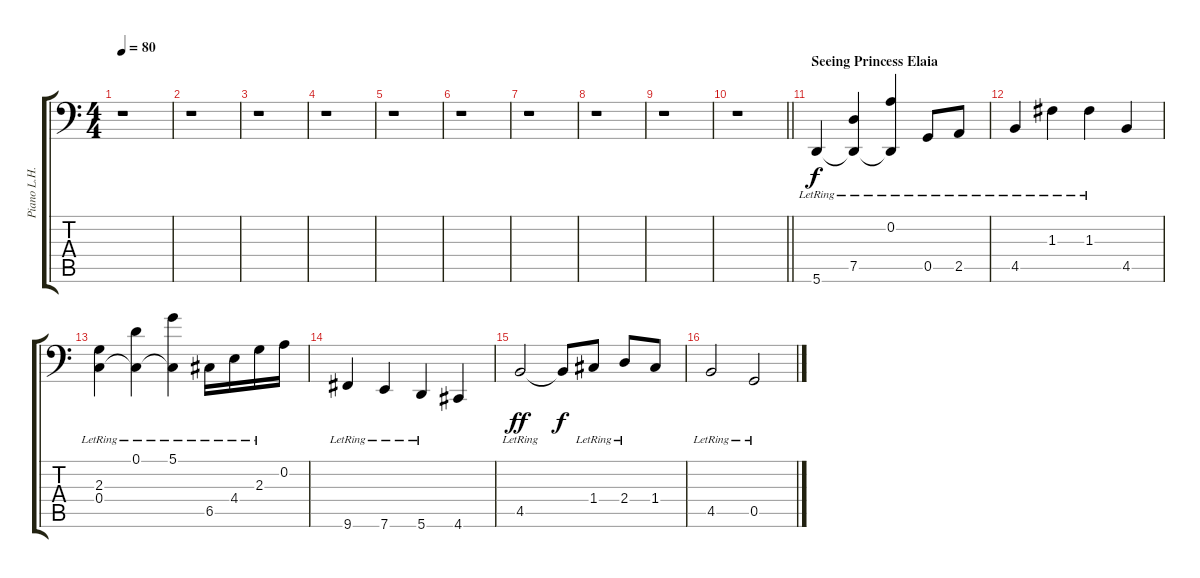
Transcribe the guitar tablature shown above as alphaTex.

\track ("Piano L.H." "Piano L.H.") {instrument acousticgrandpiano}
\staff {score tabs}
\tuning (D4 A3 F3 C3 G2 A1) {hide}
\ts (4 4)
\tempo 80
\clef f4
\ks c
r.1{dy f} |
r.1 |
r.1 |
r.1 |
r.1 |
r.1 |
r.1 |
r.1 |
r.1 |
\barLineRight lightlight
r.1 |
\section ("" "Seeing Princess Elaia")
5.6{lr}.4{volume 13} (7.5{lr} 5.6{t}).4 (0.2{lr} 5.6{t}).4 0.5{lr}.8 2.5{lr}.8 |
4.5{lr}.4 1.3{lr}.4 1.3{lr}.4 4.5.4 |
(2.3{lr} 0.4{lr}).4 (0.1{lr} 0.4{t}).4 (5.1{lr} 0.4{t}).4 6.5{lr}.16 4.4{lr}.16 2.3{lr}.16 0.2.16 |
9.6{lr}.4 7.6{lr}.4 5.6{lr}.4 4.6.4 |
4.5{lr}.2{dy ff} 4.5{t}.8{dy f} 1.4{lr}.8 2.4{lr}.8 1.4.8 |
4.5{lr}.2 0.5{lr}.2
